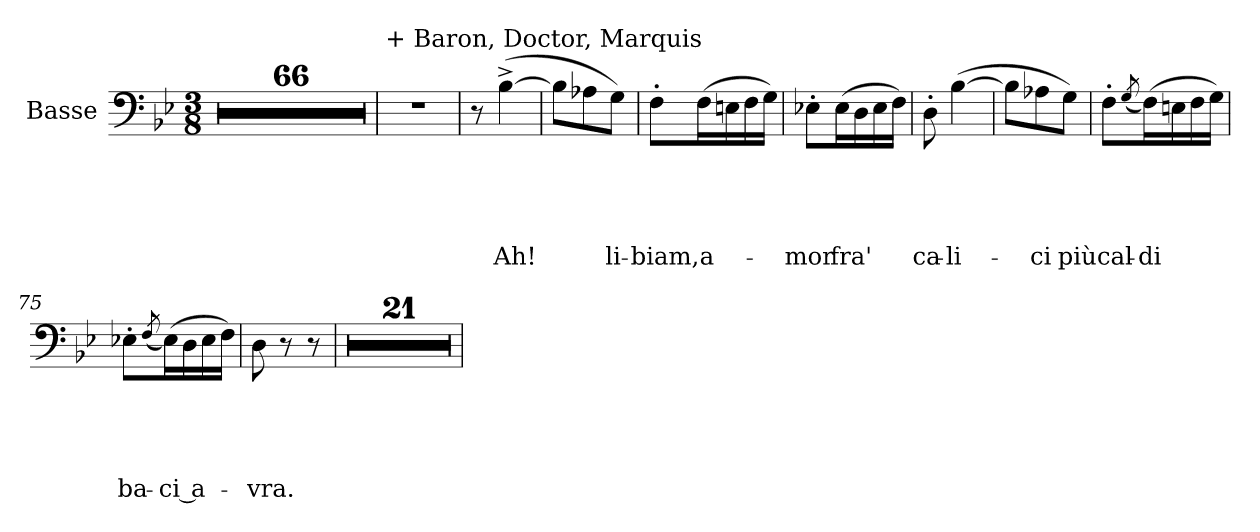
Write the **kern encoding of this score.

**kern	**text	**text	**text	**text	**text
*part1	*part1	*part1	*part1	*part1	*part1
*staff1	*staff1	*staff1	*staff1	*staff1	*staff1
*I"Basse	*	*	*	*	*
*I'B	*	*	*	*	*
*clefF4	*	*	*	*	*
*k[b-e-]	*	*	*	*	*
*B-:	*	*	*	*	*
*M3/8	*	*	*	*	*
=1	=1	=1	=1	=1	=1
4.r	.	.	.	.	.
=2	=2	=2	=2	=2	=2
4.r	.	.	.	.	.
=3	=3	=3	=3	=3	=3
4.r	.	.	.	.	.
=4	=4	=4	=4	=4	=4
4.r	.	.	.	.	.
=5	=5	=5	=5	=5	=5
4.r	.	.	.	.	.
=6	=6	=6	=6	=6	=6
4.r	.	.	.	.	.
=7	=7	=7	=7	=7	=7
4.r	.	.	.	.	.
=8	=8	=8	=8	=8	=8
4.r	.	.	.	.	.
=9	=9	=9	=9	=9	=9
4.r	.	.	.	.	.
=10	=10	=10	=10	=10	=10
4.r	.	.	.	.	.
!!LO:LB:g=z
=11	=11	=11	=11	=11	=11
4.r	.	.	.	.	.
=12	=12	=12	=12	=12	=12
4.r	.	.	.	.	.
=13	=13	=13	=13	=13	=13
4.r	.	.	.	.	.
=14	=14	=14	=14	=14	=14
4.r	.	.	.	.	.
=15	=15	=15	=15	=15	=15
4.r	.	.	.	.	.
=16	=16	=16	=16	=16	=16
4.r	.	.	.	.	.
=17	=17	=17	=17	=17	=17
4.r	.	.	.	.	.
=18	=18	=18	=18	=18	=18
4.r	.	.	.	.	.
=19	=19	=19	=19	=19	=19
4.r	.	.	.	.	.
=20	=20	=20	=20	=20	=20
4.r	.	.	.	.	.
=21	=21	=21	=21	=21	=21
4.r	.	.	.	.	.
!!LO:PB:g=z
=22	=22	=22	=22	=22	=22
4.r	.	.	.	.	.
=23	=23	=23	=23	=23	=23
4.r	.	.	.	.	.
=24	=24	=24	=24	=24	=24
4.r	.	.	.	.	.
=25	=25	=25	=25	=25	=25
4.r	.	.	.	.	.
=26	=26	=26	=26	=26	=26
4.r	.	.	.	.	.
=27	=27	=27	=27	=27	=27
4.r	.	.	.	.	.
=28	=28	=28	=28	=28	=28
4.r	.	.	.	.	.
=29	=29	=29	=29	=29	=29
4.r	.	.	.	.	.
=30	=30	=30	=30	=30	=30
4.r	.	.	.	.	.
!!LO:LB:g=z
=31	=31	=31	=31	=31	=31
4.r	.	.	.	.	.
=32	=32	=32	=32	=32	=32
4.r	.	.	.	.	.
=33	=33	=33	=33	=33	=33
4.r	.	.	.	.	.
=34	=34	=34	=34	=34	=34
4.r	.	.	.	.	.
=35	=35	=35	=35	=35	=35
4.r	.	.	.	.	.
=36	=36	=36	=36	=36	=36
4.r	.	.	.	.	.
=37	=37	=37	=37	=37	=37
4.r	.	.	.	.	.
=38	=38	=38	=38	=38	=38
4.r	.	.	.	.	.
=39	=39	=39	=39	=39	=39
4.r	.	.	.	.	.
!!LO:LB:g=z
=40	=40	=40	=40	=40	=40
4.r	.	.	.	.	.
=41	=41	=41	=41	=41	=41
4.r	.	.	.	.	.
=42	=42	=42	=42	=42	=42
4.r	.	.	.	.	.
=43	=43	=43	=43	=43	=43
4.r	.	.	.	.	.
=44	=44	=44	=44	=44	=44
4.r	.	.	.	.	.
=45	=45	=45	=45	=45	=45
4.r	.	.	.	.	.
=46	=46	=46	=46	=46	=46
4.r	.	.	.	.	.
=47	=47	=47	=47	=47	=47
4.r	.	.	.	.	.
!!LO:LB:g=z
=48	=48	=48	=48	=48	=48
4.r	.	.	.	.	.
=49	=49	=49	=49	=49	=49
4.r	.	.	.	.	.
=50	=50	=50	=50	=50	=50
4.r	.	.	.	.	.
=51	=51	=51	=51	=51	=51
4.r	.	.	.	.	.
=52	=52	=52	=52	=52	=52
4.r	.	.	.	.	.
=53	=53	=53	=53	=53	=53
4.r	.	.	.	.	.
=54	=54	=54	=54	=54	=54
4.r	.	.	.	.	.
=55	=55	=55	=55	=55	=55
4.r	.	.	.	.	.
=56	=56	=56	=56	=56	=56
4.r	.	.	.	.	.
!!LO:LB:g=z
=57	=57	=57	=57	=57	=57
4.r	.	.	.	.	.
=58	=58	=58	=58	=58	=58
4.r	.	.	.	.	.
=59	=59	=59	=59	=59	=59
4.r	.	.	.	.	.
=60	=60	=60	=60	=60	=60
4.r	.	.	.	.	.
=61	=61	=61	=61	=61	=61
4.r	.	.	.	.	.
=62	=62	=62	=62	=62	=62
4.r	.	.	.	.	.
=63	=63	=63	=63	=63	=63
4.r	.	.	.	.	.
=64	=64	=64	=64	=64	=64
4.r	.	.	.	.	.
=65	=65	=65	=65	=65	=65
4.r	.	.	.	.	.
!!LO:PB:g=z
=66	=66	=66	=66	=66	=66
4.r	.	.	.	.	.
=67	=67	=67	=67	=67	=67
!LO:TX:a:t=+ Baron, Doctor, Marquis	!	!	!	!	!
4.r	.	.	.	.	.
=68	=68	=68	=68	=68	=68
8r	.	.	.	.	.
(>[4B-^\	.	.	.	.	Ah!
=69	=69	=69	=69	=69	=69
8B-\L]	.	.	.	.	.
8A-X\	.	.	.	.	.
8G\J)	.	.	.	.	li-
=70	=70	=70	=70	=70	=70
8F'\L	.	.	.	.	-biam,
(>16F\L	.	.	.	.	a-
16En\	.	.	.	.	.
16F\	.	.	.	.	.
16G\JJ)	.	.	.	.	.
=71	=71	=71	=71	=71	=71
8E-X'\L	.	.	.	.	-mor
(>16E-\L	.	.	.	.	fra'
16D\	.	.	.	.	.
16E-\	.	.	.	.	.
16F\JJ)	.	.	.	.	.
=72	=72	=72	=72	=72	=72
8D'\	.	.	.	.	ca-
(>[4B-\	.	.	.	.	-li-
!!LO:PB:g=z
=73	=73	=73	=73	=73	=73
8B-\L]	.	.	.	.	.
8A-X\	.	.	.	.	-ci
8G\J)	.	.	.	.	più
=74	=74	=74	=74	=74	=74
8F'\L	.	.	.	.	cal-
(8qG/	.	.	.	.	.
(16F\L)	.	.	.	.	-di
16En\	.	.	.	.	.
16F\	.	.	.	.	.
16G\JJ)	.	.	.	.	.
=75	=75	=75	=75	=75	=75
8E-X'\L	.	.	.	.	ba-
(8qF/	.	.	.	.	.
(16E-\L)	.	.	.	.	ci a-
16D\	.	.	.	.	.
16E-\	.	.	.	.	.
16F\JJ)	.	.	.	.	.
=76	=76	=76	=76	=76	=76
8D\	.	.	.	.	-vra.-
8r	.	.	.	.	.
8r	.	.	.	.	.
=77	=77	=77	=77	=77	=77
4.r	.	.	.	.	.
=78	=78	=78	=78	=78	=78
4.r	.	.	.	.	.
=79	=79	=79	=79	=79	=79
4.r	.	.	.	.	.
=80	=80	=80	=80	=80	=80
4.r	.	.	.	.	.
!!LO:LB:g=z
=81	=81	=81	=81	=81	=81
4.r	.	.	.	.	.
=82	=82	=82	=82	=82	=82
4.r	.	.	.	.	.
=83	=83	=83	=83	=83	=83
4.r	.	.	.	.	.
=84	=84	=84	=84	=84	=84
4.r	.	.	.	.	.
=85	=85	=85	=85	=85	=85
4.r	.	.	.	.	.
=86	=86	=86	=86	=86	=86
4.r	.	.	.	.	.
=87	=87	=87	=87	=87	=87
4.r	.	.	.	.	.
=88	=88	=88	=88	=88	=88
4.r	.	.	.	.	.
!!LO:PB:g=z
=89	=89	=89	=89	=89	=89
4.r	.	.	.	.	.
=90	=90	=90	=90	=90	=90
4.r	.	.	.	.	.
=91	=91	=91	=91	=91	=91
4.r	.	.	.	.	.
=92	=92	=92	=92	=92	=92
4.r	.	.	.	.	.
=93	=93	=93	=93	=93	=93
4.r	.	.	.	.	.
=94	=94	=94	=94	=94	=94
4.r	.	.	.	.	.
=95	=95	=95	=95	=95	=95
4.r	.	.	.	.	.
=96	=96	=96	=96	=96	=96
4.r	.	.	.	.	.
!!LO:LB:g=z
=97	=97	=97	=97	=97	=97
4.r	.	.	.	.	.
=	=	=	=	=	=
*-	*-	*-	*-	*-	*-
